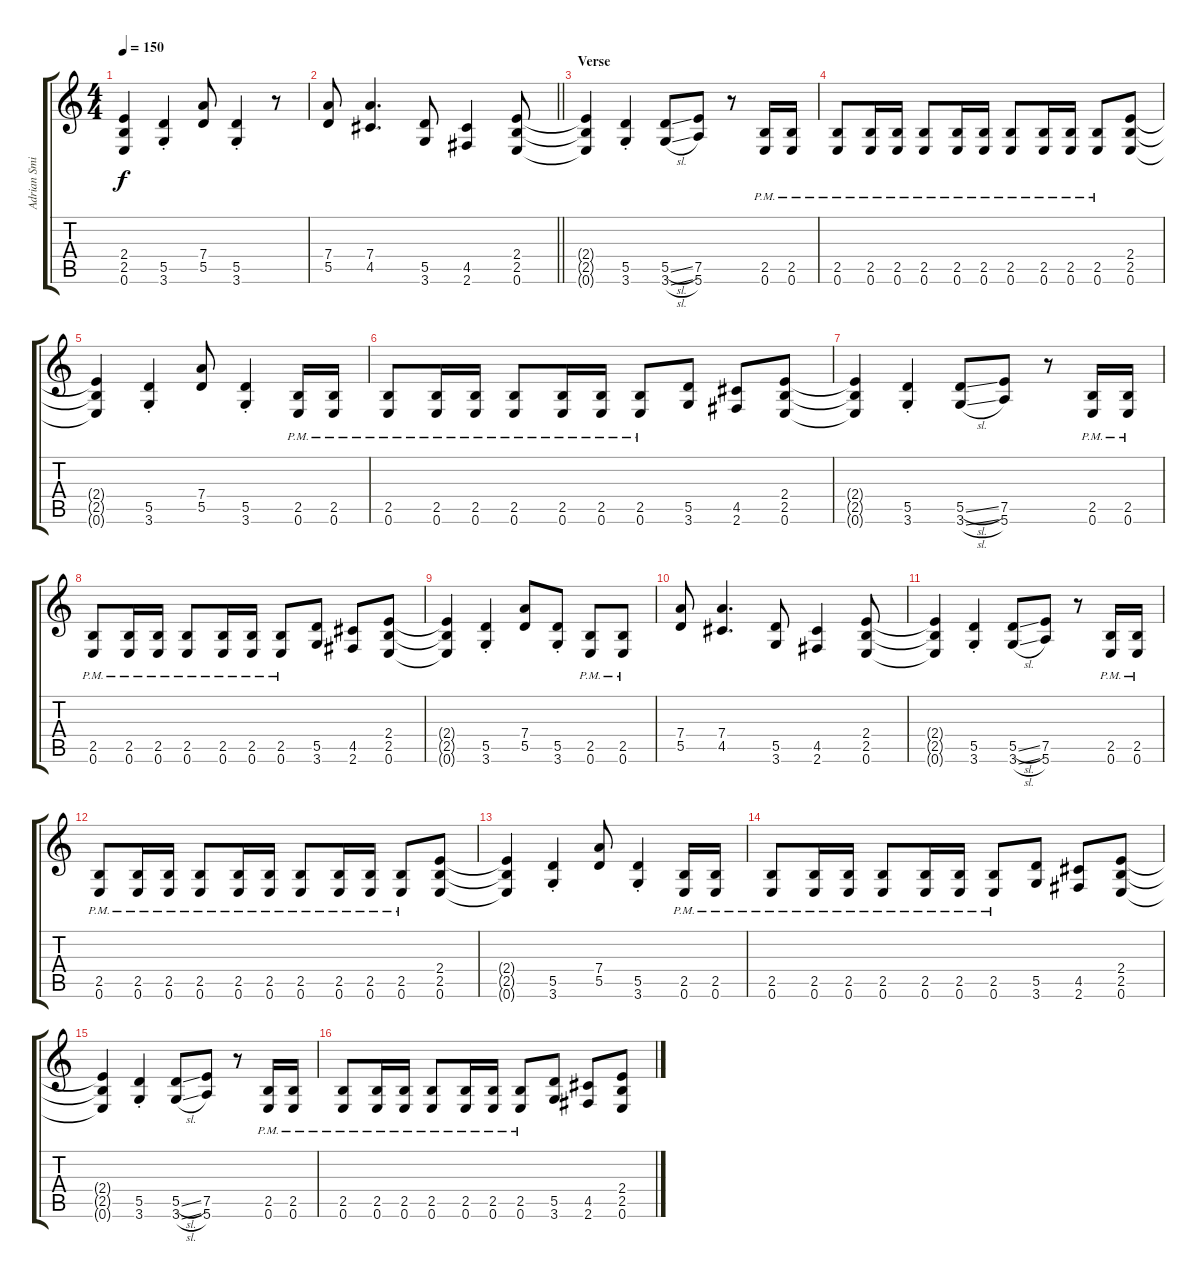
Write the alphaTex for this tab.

\track ("Adrian Smith" "Adrian Smi") {instrument distortionguitar}
\staff {score tabs}
\tuning (E4 B3 G3 D3 A2 E2) {hide}
\ts (4 4)
\tempo 150
\clef g2
\ks c
(2.4{t} 2.5{t} 0.6{t}).4{dy f} (5.5{st} 3.6{st}).4 (7.4 5.5).8 (5.5{st} 3.6{st}).4 r.8 |
\barLineRight lightlight
(7.4 5.5).8 (7.4 4.5).4{d} (5.5 3.6).8 (4.5 2.6).4 (2.4 2.5 0.6).8 |
\section ("" "Verse")
(2.4{t} 2.5{t} 0.6{t}).4{volume 10} (5.5{st} 3.6{st}).4 (5.5{sl} 3.6{sl}).8 (7.5 5.6).8 r.8 (2.5{pm} 0.6{pm}).16 (2.5{pm} 0.6{pm}).16 |
(2.5{pm} 0.6{pm}).8 (2.5{pm} 0.6{pm}).16 (2.5{pm} 0.6{pm}).16 (2.5{pm} 0.6{pm}).8 (2.5{pm} 0.6{pm}).16 (2.5{pm} 0.6{pm}).16 (2.5{pm} 0.6{pm}).8 (2.5{pm} 0.6{pm}).16 (2.5{pm} 0.6{pm}).16 (2.5{pm} 0.6{pm}).8 (2.4 2.5 0.6).8 |
(2.4{t} 2.5{t} 0.6{t}).4 (5.5{st} 3.6{st}).4 (7.4 5.5).8 (5.5{st} 3.6{st}).4 (2.5{pm} 0.6{pm}).16 (2.5{pm} 0.6{pm}).16 |
(2.5{pm} 0.6{pm}).8 (2.5{pm} 0.6{pm}).16 (2.5{pm} 0.6{pm}).16 (2.5{pm} 0.6{pm}).8 (2.5{pm} 0.6{pm}).16 (2.5{pm} 0.6{pm}).16 (2.5{pm} 0.6{pm}).8 (5.5 3.6).8 (4.5 2.6).8 (2.4 2.5 0.6).8 |
(2.4{t} 2.5{t} 0.6{t}).4 (5.5{st} 3.6{st}).4 (5.5{sl} 3.6{sl}).8 (7.5 5.6).8 r.8 (2.5{pm} 0.6{pm}).16 (2.5{pm} 0.6{pm}).16 |
(2.5{pm} 0.6{pm}).8 (2.5{pm} 0.6{pm}).16 (2.5{pm} 0.6{pm}).16 (2.5{pm} 0.6{pm}).8 (2.5{pm} 0.6{pm}).16 (2.5{pm} 0.6{pm}).16 (2.5{pm} 0.6{pm}).8 (5.5 3.6).8 (4.5 2.6).8 (2.4 2.5 0.6).8 |
(2.4{t} 2.5{t} 0.6{t}).4 (5.5{st} 3.6{st}).4 (7.4 5.5).8 (5.5{st} 3.6{st}).8 (2.5{pm} 0.6{pm}).8 (2.5{pm} 0.6{pm}).8 |
(7.4 5.5).8 (7.4 4.5).4{d} (5.5 3.6).8 (4.5 2.6).4 (2.4 2.5 0.6).8 |
(2.4{t} 2.5{t} 0.6{t}).4 (5.5{st} 3.6{st}).4 (5.5{sl} 3.6{sl}).8 (7.5 5.6).8 r.8 (2.5{pm} 0.6{pm}).16 (2.5{pm} 0.6{pm}).16 |
(2.5{pm} 0.6{pm}).8 (2.5{pm} 0.6{pm}).16 (2.5{pm} 0.6{pm}).16 (2.5{pm} 0.6{pm}).8 (2.5{pm} 0.6{pm}).16 (2.5{pm} 0.6{pm}).16 (2.5{pm} 0.6{pm}).8 (2.5{pm} 0.6{pm}).16 (2.5{pm} 0.6{pm}).16 (2.5{pm} 0.6{pm}).8 (2.4 2.5 0.6).8 |
(2.4{t} 2.5{t} 0.6{t}).4 (5.5{st} 3.6{st}).4 (7.4 5.5).8 (5.5{st} 3.6{st}).4 (2.5{pm} 0.6{pm}).16 (2.5{pm} 0.6{pm}).16 |
(2.5{pm} 0.6{pm}).8 (2.5{pm} 0.6{pm}).16 (2.5{pm} 0.6{pm}).16 (2.5{pm} 0.6{pm}).8 (2.5{pm} 0.6{pm}).16 (2.5{pm} 0.6{pm}).16 (2.5{pm} 0.6{pm}).8 (5.5 3.6).8 (4.5 2.6).8 (2.4 2.5 0.6).8 |
(2.4{t} 2.5{t} 0.6{t}).4 (5.5{st} 3.6{st}).4 (5.5{sl} 3.6{sl}).8 (7.5 5.6).8 r.8 (2.5{pm} 0.6{pm}).16 (2.5{pm} 0.6{pm}).16 |
(2.5{pm} 0.6{pm}).8 (2.5{pm} 0.6{pm}).16 (2.5{pm} 0.6{pm}).16 (2.5{pm} 0.6{pm}).8 (2.5{pm} 0.6{pm}).16 (2.5{pm} 0.6{pm}).16 (2.5{pm} 0.6{pm}).8 (5.5 3.6).8 (4.5 2.6).8 (2.4 2.5 0.6).8
